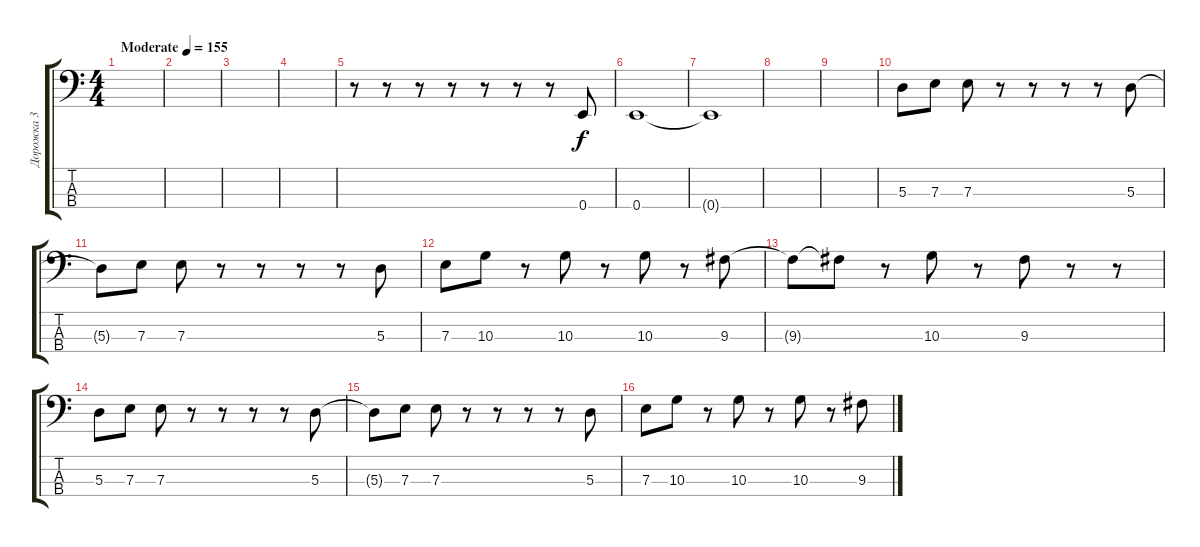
\track ("Дорожка 3" "Дорожка 3") {instrument synthbass1}
\staff {score tabs}
\tuning (G2 D2 A1 E1) {hide}
\ts (4 4)
\tempo (155 "Moderate")
\clef f4
\ks c
|
|
|
|
r.8 r.8 r.8 r.8 r.8 r.8 r.8 0.4.8 |
0.4.1 |
0.4{t}.1 |
|
|
5.3.8 7.3.8 7.3.8 r.8 r.8 r.8 r.8 5.3.8 |
5.3{t}.8 7.3.8 7.3.8 r.8 r.8 r.8 r.8 5.3.8 |
7.3.8 10.3.8 r.8 10.3.8 r.8 10.3.8 r.8 9.3.8 |
9.3{t}.8 9.3{t}.8 r.8 10.3.8 r.8 9.3.8 r.8 r.8 |
5.3.8 7.3.8 7.3.8 r.8 r.8 r.8 r.8 5.3.8 |
5.3{t}.8 7.3.8 7.3.8 r.8 r.8 r.8 r.8 5.3.8 |
7.3.8 10.3.8 r.8 10.3.8 r.8 10.3.8 r.8 9.3.8
